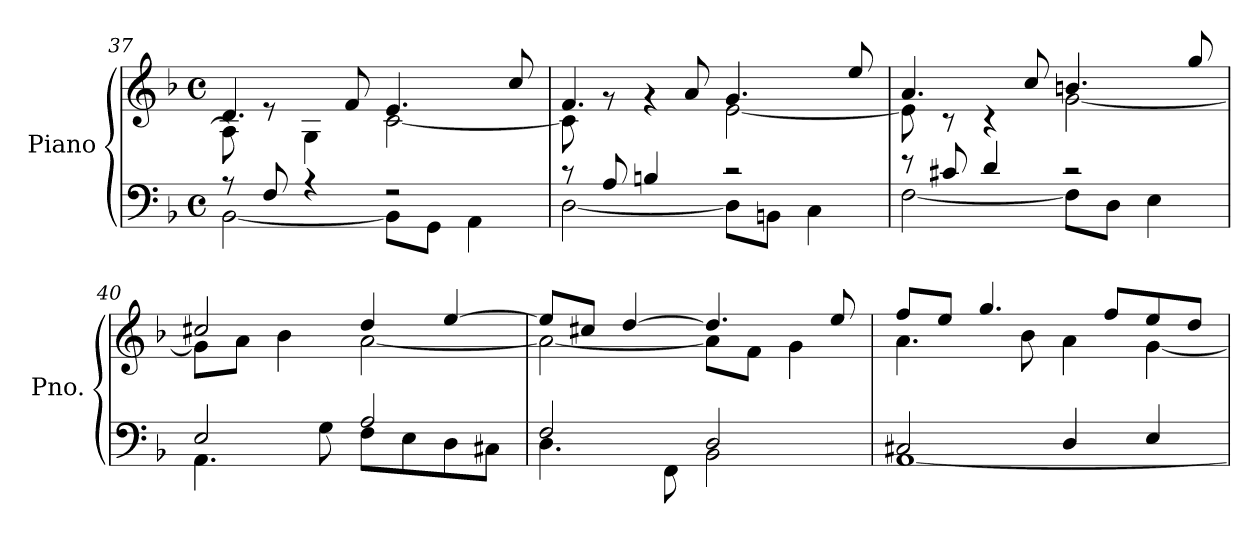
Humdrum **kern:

**kern	**kern
*part1	*part1
*staff2	*staff1
*I"Piano	*
*I'Pno.	*
!!LO:LB:g=z
*clefF4	*clefG2
*k[b-]	*k[b-]
*M4/4	*M4/4
*met(c)	*met(c)
=37	=37
*^	*^
8r	[2BB-<\	4.d/	8A\]
8F/	.	.	8re
4r	.	.	4G<\
.	.	8f/	.
2r	8BB-\L]	4.e/	[2c<\
.	8GG<\J	.	.
.	4AA<\	.	.
.	.	8cc/	.
=38	=38	=38	=38
8r	[2D<\	4.f/	8c\]
8A/	.	.	8rg
4Bn/	.	.	4rg
.	.	8a/	.
2r	8D\L]	4.g/	[2e<\
.	8BBn<\J	.	.
.	4C<\	.	.
.	.	8ee/	.
=39	=39	=39	=39
8r	[2F<\	4.a/	8e\]
8c#X/	.	.	8r
4d/	.	.	4r
.	.	8cc/	.
2r	8F\L]	4.bn/	[2g<\
.	8D<\J	.	.
.	4E<\	.	.
.	.	8gg/	.
=40	=40	=40	=40
4.AA<\	2E/	2cc#X/	8g\L]
.	.	.	8a>\J
.	.	.	4b->\
8G<\	.	.	.
8F<\L	2A/	4dd/	[2a<\
8E\	.	.	.
8D<\	.	[4ee/	.
8C#X<\J	.	.	.
!!LO:PB:g=z	!!
=41	=41	=41	=41
2F</	4.D<\	8ee/L]	2a\_
.	.	8cc#X/J	.
.	.	[4dd/	.
.	8FF\	.	.
2D</	2BB-<\	4.dd/]	8a\L]
.	.	.	8f>\J
.	.	.	4g<\
.	.	8ee/	.
=42	=42	=42	=42
2C#X/	[1AA<	8ff/L	4.a<\
.	.	8ee/J	.
.	.	4.gg/	.
.	.	.	8b-<\
4D</	.	.	4a<\
.	.	8ff/L	.
4E</	.	8ee/	[4g<\
.	.	8dd/J	.
*v	*v	*	*
*	*v	*v
=	=
*-	*-
